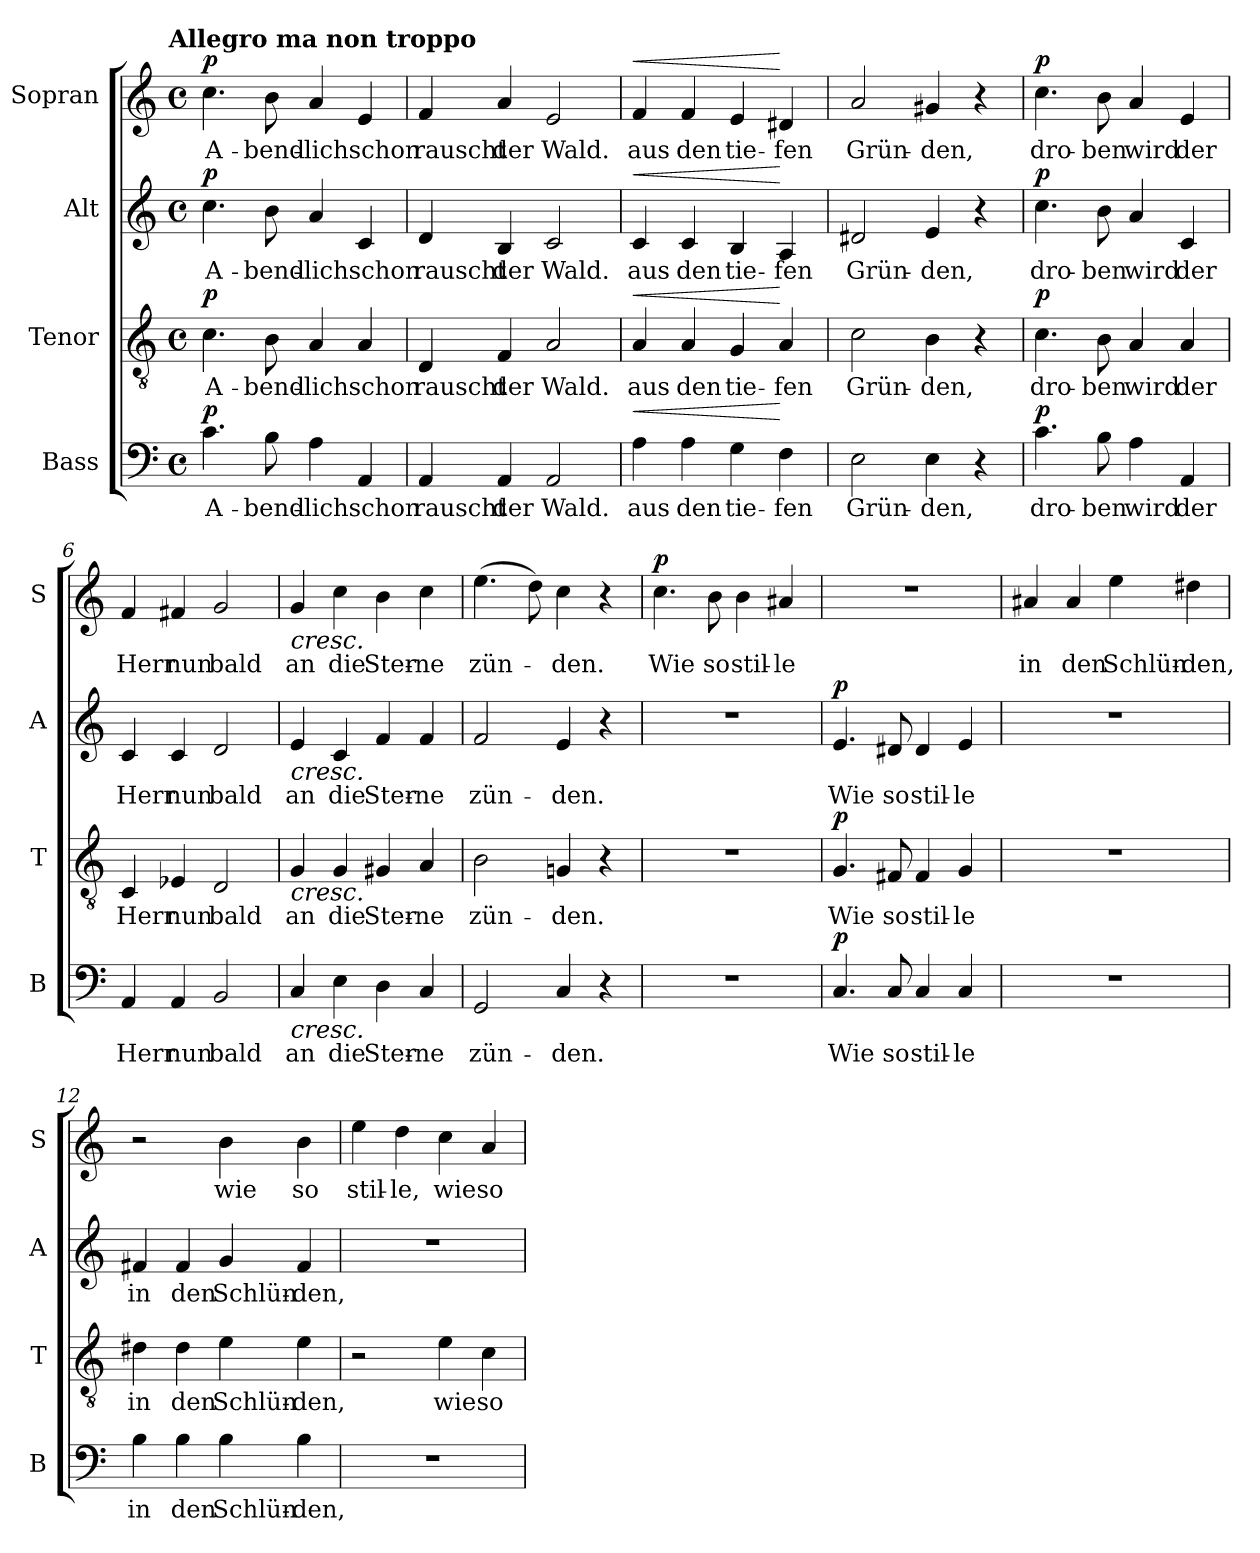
**kern	**text	**dynam	**kern	**text	**dynam	**kern	**text	**dynam	**kern	**text	**dynam
*part4	*part4	*part4	*part3	*part3	*part3	*part2	*part2	*part2	*part1	*part1	*part1
*staff4	*staff4	*staff4	*staff3	*staff3	*staff3	*staff2	*staff2	*staff2	*staff1	*staff1	*staff1
*I"Bass	*	*	*I"Tenor	*	*	*I"Alt	*	*	*I"Sopran	*	*
*I'B	*	*	*I'T	*	*	*I'A	*	*	*I'S	*	*
*clefF4	*	*	*clefGv2	*	*	*clefG2	*	*	*clefG2	*	*
*k[]	*	*	*k[]	*	*	*k[]	*	*	*k[]	*	*
*a:	*	*	*C:	*	*	*C:	*	*	*C:	*	*
!!LO:TX:omd:t=Allegro  ma non troppo
*M4/4	*	*	*M4/4	*	*	*M4/4	*	*	*M4/4	*	*
*met(c)	*	*	*met(c)	*	*	*met(c)	*	*	*met(c)	*	*
*MM132	*	*	*MM132	*	*	*MM132	*	*	*MM132	*	*
=1	=1	=1	=1	=1	=1	=1	=1	=1	=1	=1	=1
!	!	!LO:DY:a	!	!	!LO:DY:a	!	!	!LO:DY:a	!	!	!LO:DY:a
4.c	A-	p	4.c	A-	p	4.cc	A-	p	4.cc	A-	p
8B	-bend-	.	8B	-bend-	.	8b	-bend-	.	8b	-bend-	.
4A	-lich	.	4A	-lich	.	4a	-lich	.	4a	-lich	.
4AA	schon	.	4A	schon	.	4c	schon	.	4e	schon	.
=2	=2	=2	=2	=2	=2	=2	=2	=2	=2	=2	=2
4AA	rauscht	.	4D	rauscht	.	4d	rauscht	.	4f	rauscht	.
4AA	der	.	4F	der	.	4B	der	.	4a	der	.
2AA	Wald.	.	2A	Wald.	.	2c	Wald.	.	2e	Wald.	.
=3	=3	=3	=3	=3	=3	=3	=3	=3	=3	=3	=3
!	!	!LO:HP:a	!	!	!LO:HP:a	!	!	!LO:HP:a	!	!	!LO:HP:a
4A	aus	<	4A	aus	<	4c	aus	<	4f	aus	<
4A	den	.	4A	den	.	4c	den	.	4f	den	.
4G	tie-	.	4G	tie-	.	4B	tie-	.	4e	tie-	.
4F	-fen	[	4A	-fen	[	4A	-fen	[	4d#X	-fen	[
=4	=4	=4	=4	=4	=4	=4	=4	=4	=4	=4	=4
2E	Grün-	.	2c	Grün-	.	2d#X	Grün-	.	2a	Grün-	.
4E	-den,	.	4B	-den,	.	4e	-den,	.	4g#X	-den,	.
4r	.	.	4r	.	.	4r	.	.	4r	.	.
=5	=5	=5	=5	=5	=5	=5	=5	=5	=5	=5	=5
!	!	!LO:DY:a	!	!	!LO:DY:a	!	!	!LO:DY:a	!	!	!LO:DY:a
4.c	dro-	p	4.c	dro-	p	4.cc	dro-	p	4.cc	dro-	p
8B	-ben	.	8B	-ben	.	8b	-ben	.	8b	-ben	.
4A	wird	.	4A	wird	.	4a	wird	.	4a	wird	.
4AA	der	.	4A	der	.	4c	der	.	4e	der	.
=6	=6	=6	=6	=6	=6	=6	=6	=6	=6	=6	=6
4AA	Herr	.	4C	Herr	.	4c	Herr	.	4f	Herr	.
4AA	nun	.	4E-X	nun	.	4c	nun	.	4f#X	nun	.
2BB	bald	.	2D	bald	.	2d	bald	.	2g	bald	.
=7	=7	=7	=7	=7	=7	=7	=7	=7	=7	=7	=7
!	!	!	!	!	!	!	!	!	!LO:TX:b:i:t=cresc.	!	!
!	!	!	!	!	!	!LO:TX:b:i:t=cresc.	!	!	!	!	!
!	!	!	!LO:TX:b:i:t=cresc.	!	!	!	!	!	!	!	!
!LO:TX:b:i:t=cresc.	!	!	!	!	!	!	!	!	!	!	!
4C	an	.	4G	an	.	4e	an	.	4g	an	.
4E	die	.	4G	die	.	4c	die	.	4cc	die	.
4D	Ster-	.	4G#X	Ster-	.	4f	Ster-	.	4b	Ster-	.
4C	-ne	.	4A	-ne	.	4f	-ne	.	4cc	-ne	.
=8	=8	=8	=8	=8	=8	=8	=8	=8	=8	=8	=8
2GG	zün-	.	2B	zün-	.	2f	zün-	.	(4.ee	zün-	.
.	.	.	.	.	.	.	.	.	8dd)	.	.
4C	-den.	.	4Gn	-den.	.	4e	-den.	.	4cc	-den.	.
4r	.	.	4r	.	.	4r	.	.	4r	.	.
=9	=9	=9	=9	=9	=9	=9	=9	=9	=9	=9	=9
!	!	!	!	!	!	!	!	!	!	!	!LO:DY:a
1r	.	.	1r	.	.	1r	.	.	4.cc	Wie	p
.	.	.	.	.	.	.	.	.	8b	so	.
.	.	.	.	.	.	.	.	.	4b	stil-	.
.	.	.	.	.	.	.	.	.	4a#X	-le	.
=10	=10	=10	=10	=10	=10	=10	=10	=10	=10	=10	=10
!	!	!LO:DY:a	!	!	!LO:DY:a	!	!	!LO:DY:a	!	!	!
4.C	Wie	p	4.G	Wie	p	4.e	Wie	p	1r	.	.
8C	so	.	8F#X	so	.	8d#X	so	.	.	.	.
4C	stil-	.	4F#	stil-	.	4d#	stil-	.	.	.	.
4C	-le	.	4G	-le	.	4e	-le	.	.	.	.
=11	=11	=11	=11	=11	=11	=11	=11	=11	=11	=11	=11
1r	.	.	1r	.	.	1r	.	.	4a#X	in	.
.	.	.	.	.	.	.	.	.	4a#	den	.
.	.	.	.	.	.	.	.	.	4ee	Schlün-	.
.	.	.	.	.	.	.	.	.	4dd#X	-den,	.
=12	=12	=12	=12	=12	=12	=12	=12	=12	=12	=12	=12
4B	in	.	4d#X	in	.	4f#X	in	.	2r	.	.
4B	den	.	4d#	den	.	4f#	den	.	.	.	.
4B	Schlün-	.	4e	Schlün-	.	4g	Schlün-	.	4b	wie	.
4B	-den,	.	4e	-den,	.	4f#	-den,	.	4b	so	.
=13	=13	=13	=13	=13	=13	=13	=13	=13	=13	=13	=13
1r	.	.	2r	.	.	1r	.	.	4ee	stil-	.
.	.	.	.	.	.	.	.	.	4dd	-le,	.
.	.	.	4e	wie	.	.	.	.	4cc	wie	.
.	.	.	4c	so	.	.	.	.	4a	so	.
=	=	=	=	=	=	=	=	=	=	=	=
*-	*-	*-	*-	*-	*-	*-	*-	*-	*-	*-	*-
